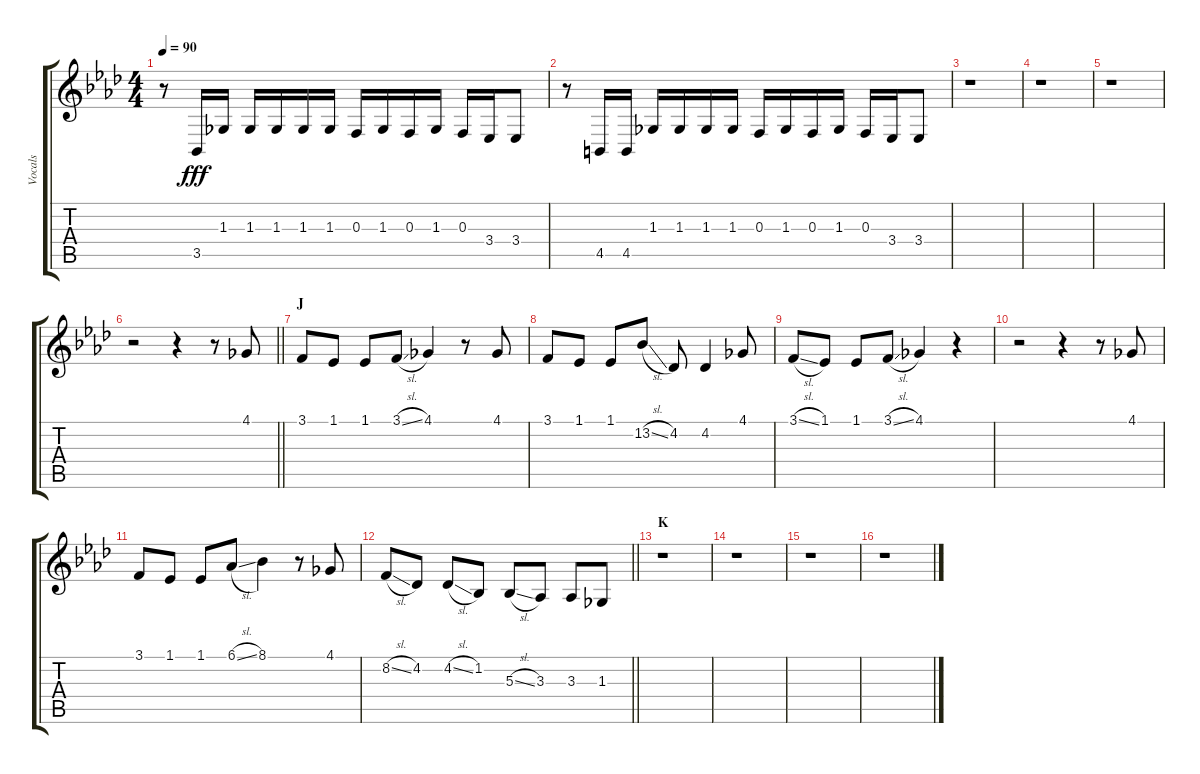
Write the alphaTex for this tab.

\track ("Vocals" "Vocals") {instrument voiceoohs}
\staff {score tabs}
\tuning (D4 A3 F3 C3 G2 D2) {hide}
\ts (4 4)
\tempo 90
\clef g2
\ks ab
r.8{dy fff} 3.5.16 1.3.16 1.3.16 1.3.16 1.3.16 1.3.16 0.3.16 1.3.16 0.3.16 1.3.16 0.3.16 3.4.16 3.4.8 |
r.8 4.5.16 4.5.16 1.3.16 1.3.16 1.3.16 1.3.16 0.3.16 1.3.16 0.3.16 1.3.16 0.3.16 3.4.16 3.4.8 |
r.1 |
r.1 |
r.1 |
\barLineRight lightlight
r.2 r.4 r.8 4.1.8 |
\section ("" "J")
3.1.8 1.1.8 1.1.8 3.1{sl}.8 4.1.4 r.8 4.1.8 |
3.1.8 1.1.8 1.1.8 13.2{sl}.8 4.2.8 4.2.4 4.1.8 |
3.1{sl}.8 1.1.8 1.1.8 3.1{sl}.8 4.1.4 r.4 |
r.2 r.4 r.8 4.1.8 |
3.1.8 1.1.8 1.1.8 6.1{sl}.8 8.1.4 r.8 4.1.8 |
\barLineRight lightlight
8.2{sl}.8 4.2.8 4.2{sl}.8 1.2.8 5.3{sl}.8 3.3.8 3.3.8 1.3.8 |
\section ("" "K")
r.1 |
r.1 |
r.1 |
r.1
